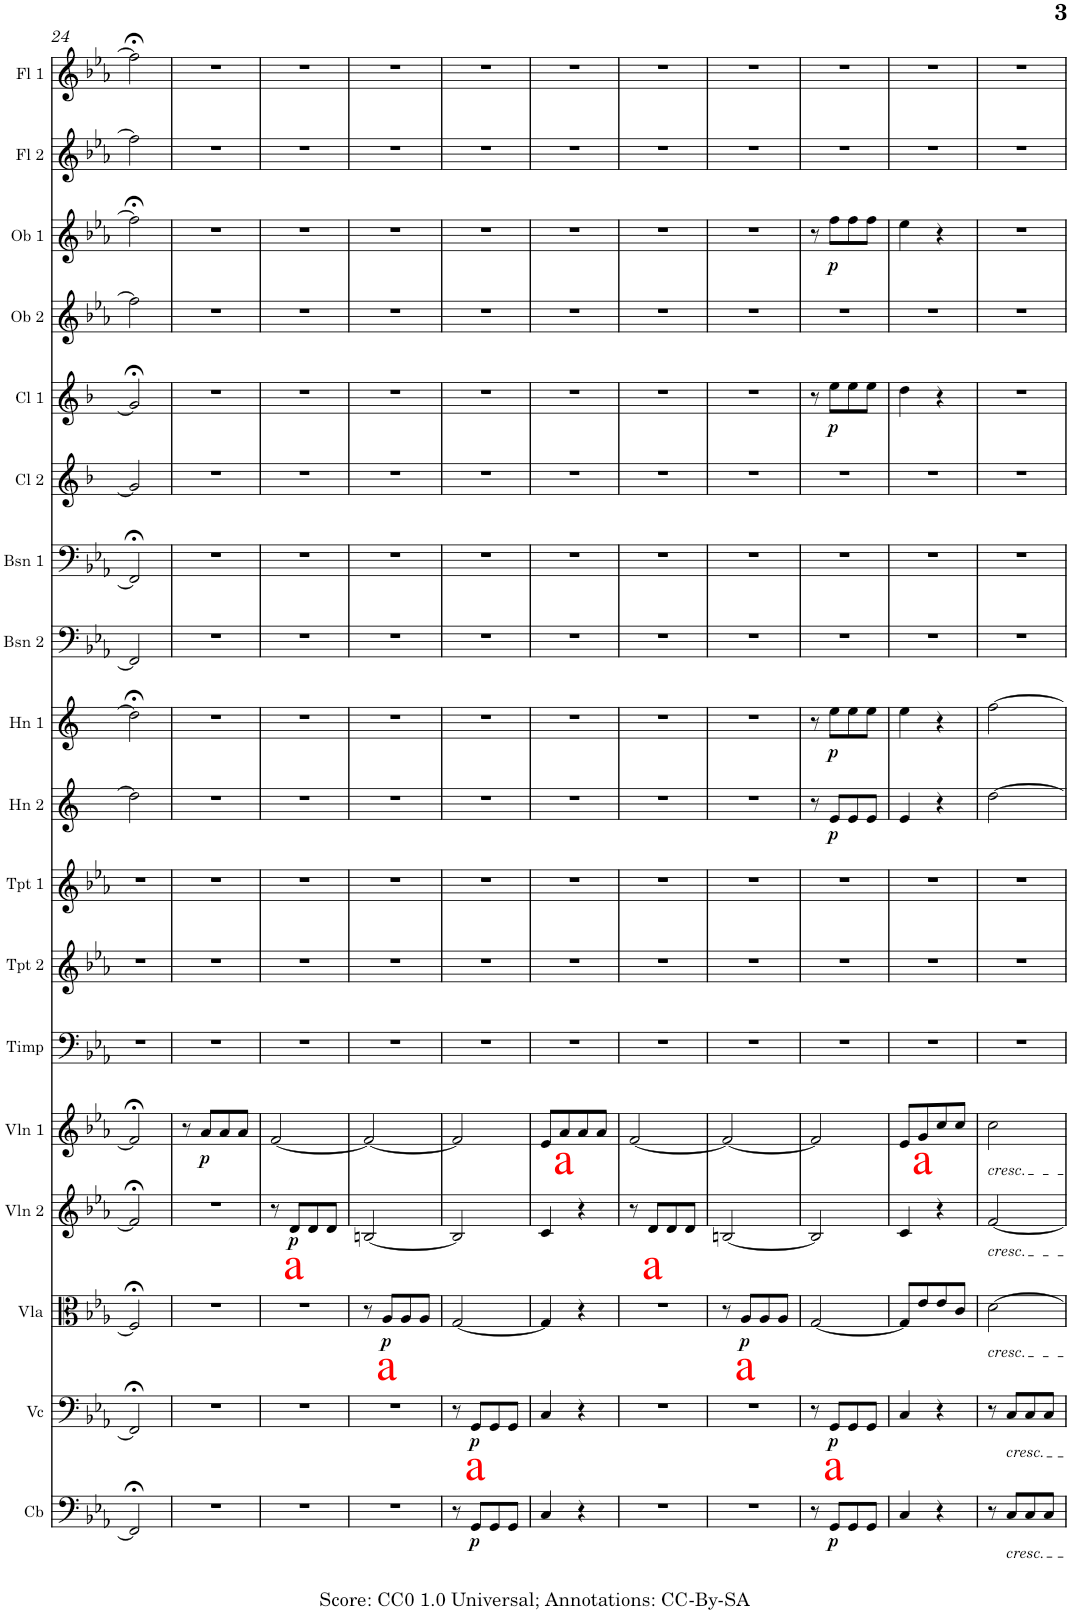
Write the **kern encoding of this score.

**kern	**dynam	**kern	**text	**dynam	**kern	**text	**dynam	**kern	**text	**dynam	**kern	**text	**dynam	**kern	**kern	**kern	**kern	**dynam	**kern	**dynam	**kern	**kern	**kern	**kern	**dynam	**kern	**kern	**dynam	**kern	**kern
*part18	*part18	*part17	*part17	*part17	*part16	*part16	*part16	*part15	*part15	*part15	*part14	*part14	*part14	*part13	*part12	*part11	*part10	*part10	*part9	*part9	*part8	*part7	*part6	*part5	*part5	*part4	*part3	*part3	*part2	*part1
*staff18	*staff18	*staff17	*staff17	*staff17	*staff16	*staff16	*staff16	*staff15	*staff15	*staff15	*staff14	*staff14	*staff14	*staff13	*staff12	*staff11	*staff10	*staff10	*staff9	*staff9	*staff8	*staff7	*staff6	*staff5	*staff5	*staff4	*staff3	*staff3	*staff2	*staff1
*I"Contrabass	*	*I"Violoncello	*	*	*I"Viola	*	*	*I"Violin 2	*	*	*I"Violin 1	*	*	*I"Timpani	*I"C Trumpet 2	*I"C Trumpet 1	*I"Eb Horn 2	*	*I"Eb Horn 1	*	*I"Bassoon 2	*I"Bassoon 1	*I"Bb Clarinet 2	*I"Bb Clarinet	*	*I"Oboe 2	*I"Oboe 1	*	*I"Flute 2	*I"Flute 1
*I'Cb	*	*I'Vc	*	*	*I'Vla	*	*	*I'Vln 2	*	*	*I'Vln 1	*	*	*I'Timp	*I'Tpt 2	*I'Tpt 1	*I'Hn 2	*	*I'Hn 1	*	*I'Bsn 2	*I'Bsn 1	*I'Cl 2	*I'Cl 1	*	*I'Ob 2	*I'Ob 1	*	*I'Fl 2	*I'Fl 1
!!LO:PB:g=z
*clefF4	*	*clefF4	*	*	*clefC3	*	*	*clefG2	*	*	*clefG2	*	*	*clefF4	*clefG2	*clefG2	*clefG2	*	*clefG2	*	*clefF4	*clefF4	*clefG2	*clefG2	*	*clefG2	*clefG2	*	*clefG2	*clefG2
*Trd7c12	*	*	*	*	*	*	*	*	*	*	*	*	*	*	*	*	*Trd5c9	*	*Trd5c9	*	*	*	*Trd1c2	*Trd1c2	*	*	*	*	*	*
*k[b-e-a-]	*	*k[b-e-a-]	*	*	*k[b-e-a-]	*	*	*k[b-e-a-]	*	*	*k[b-e-a-]	*	*	*k[b-e-a-]	*k[b-e-a-]	*k[b-e-a-]	*k[]	*	*k[]	*	*k[b-e-a-]	*k[b-e-a-]	*k[b-]	*k[b-]	*	*k[b-e-a-]	*k[b-e-a-]	*	*k[b-e-a-]	*k[b-e-a-]
*M2/4	*	*M2/4	*	*	*M2/4	*	*	*M2/4	*	*	*M2/4	*	*	*M2/4	*M2/4	*M2/4	*M2/4	*	*M2/4	*	*M2/4	*M2/4	*M2/4	*M2/4	*	*M2/4	*M2/4	*	*M2/4	*M2/4
=24	=24	=24	=24	=24	=24	=24	=24	=24	=24	=24	=24	=24	=24	=24	=24	=24	=24	=24	=24	=24	=24	=24	=24	=24	=24	=24	=24	=24	=24	=24
2FF;</]	.	2FF;</]	.	.	2F;</]	.	.	2f;</]	.	.	2f;</]	.	.	2r	2r	2r	2dd\]	.	2dd;<\]	.	2FF/]	2FF;</]	2g/]	2g;</]	.	2ff\]	2ff;<\]	.	2ff\]	2ff;<\]
=25	=25	=25	=25	=25	=25	=25	=25	=25	=25	=25	=25	=25	=25	=25	=25	=25	=25	=25	=25	=25	=25	=25	=25	=25	=25	=25	=25	=25	=25	=25
2r	.	2r	.	.	2r	.	.	2r	.	.	8r	.	.	2r	2r	2r	2r	.	2r	.	2r	2r	2r	2r	.	2r	2r	.	2r	2r
!	!	!	!	!	!	!	!	!	!	!	!	!	!LO:DY:b	!	!	!	!	!	!	!	!	!	!	!	!	!	!	!	!	!
.	.	.	.	.	.	.	.	.	.	.	8a-/L	.	p	.	.	.	.	.	.	.	.	.	.	.	.	.	.	.	.	.
.	.	.	.	.	.	.	.	.	.	.	8a-/	.	.	.	.	.	.	.	.	.	.	.	.	.	.	.	.	.	.	.
.	.	.	.	.	.	.	.	.	.	.	8a-/J	.	.	.	.	.	.	.	.	.	.	.	.	.	.	.	.	.	.	.
=26	=26	=26	=26	=26	=26	=26	=26	=26	=26	=26	=26	=26	=26	=26	=26	=26	=26	=26	=26	=26	=26	=26	=26	=26	=26	=26	=26	=26	=26	=26
2r	.	2r	.	.	2r	.	.	8r	.	.	[2f/	.	.	2r	2r	2r	2r	.	2r	.	2r	2r	2r	2r	.	2r	2r	.	2r	2r
!	!	!	!	!	!	!	!	!	!LO:LY:b:color=#FF0000	!LO:DY:b	!	!	!	!	!	!	!	!	!	!	!	!	!	!	!	!	!	!	!	!
.	.	.	.	.	.	.	.	8d/L	a	p	.	.	.	.	.	.	.	.	.	.	.	.	.	.	.	.	.	.	.	.
.	.	.	.	.	.	.	.	8d/	.	.	.	.	.	.	.	.	.	.	.	.	.	.	.	.	.	.	.	.	.	.
.	.	.	.	.	.	.	.	8d/J	.	.	.	.	.	.	.	.	.	.	.	.	.	.	.	.	.	.	.	.	.	.
=27	=27	=27	=27	=27	=27	=27	=27	=27	=27	=27	=27	=27	=27	=27	=27	=27	=27	=27	=27	=27	=27	=27	=27	=27	=27	=27	=27	=27	=27	=27
2r	.	2r	.	.	8r	.	.	[2Bn/	.	.	2f/_	.	.	2r	2r	2r	2r	.	2r	.	2r	2r	2r	2r	.	2r	2r	.	2r	2r
!	!	!	!	!	!	!LO:LY:b:color=#FF0000	!LO:DY:b	!	!	!	!	!	!	!	!	!	!	!	!	!	!	!	!	!	!	!	!	!	!	!
.	.	.	.	.	8A-/L	a	p	.	.	.	.	.	.	.	.	.	.	.	.	.	.	.	.	.	.	.	.	.	.	.
.	.	.	.	.	8A-/	.	.	.	.	.	.	.	.	.	.	.	.	.	.	.	.	.	.	.	.	.	.	.	.	.
.	.	.	.	.	8A-/J	.	.	.	.	.	.	.	.	.	.	.	.	.	.	.	.	.	.	.	.	.	.	.	.	.
=28	=28	=28	=28	=28	=28	=28	=28	=28	=28	=28	=28	=28	=28	=28	=28	=28	=28	=28	=28	=28	=28	=28	=28	=28	=28	=28	=28	=28	=28	=28
8r	.	8r	.	.	[2G/	.	.	2B/]	.	.	2f/]	.	.	2r	2r	2r	2r	.	2r	.	2r	2r	2r	2r	.	2r	2r	.	2r	2r
!	!LO:DY:b	!	!LO:LY:b:color=#FF0000	!LO:DY:b	!	!	!	!	!	!	!	!	!	!	!	!	!	!	!	!	!	!	!	!	!	!	!	!	!	!
8GG/L	p	8GG/L	a	p	.	.	.	.	.	.	.	.	.	.	.	.	.	.	.	.	.	.	.	.	.	.	.	.	.	.
8GG/	.	8GG/	.	.	.	.	.	.	.	.	.	.	.	.	.	.	.	.	.	.	.	.	.	.	.	.	.	.	.	.
8GG/J	.	8GG/J	.	.	.	.	.	.	.	.	.	.	.	.	.	.	.	.	.	.	.	.	.	.	.	.	.	.	.	.
=29	=29	=29	=29	=29	=29	=29	=29	=29	=29	=29	=29	=29	=29	=29	=29	=29	=29	=29	=29	=29	=29	=29	=29	=29	=29	=29	=29	=29	=29	=29
4C/	.	4C/	.	.	4G/]	.	.	4c/	.	.	8e-/L	.	.	2r	2r	2r	2r	.	2r	.	2r	2r	2r	2r	.	2r	2r	.	2r	2r
!	!	!	!	!	!	!	!	!	!	!	!	!LO:LY:b:color=#FF0000	!	!	!	!	!	!	!	!	!	!	!	!	!	!	!	!	!	!
.	.	.	.	.	.	.	.	.	.	.	8a-/	a	.	.	.	.	.	.	.	.	.	.	.	.	.	.	.	.	.	.
4r	.	4r	.	.	4r	.	.	4r	.	.	8a-/	.	.	.	.	.	.	.	.	.	.	.	.	.	.	.	.	.	.	.
.	.	.	.	.	.	.	.	.	.	.	8a-/J	.	.	.	.	.	.	.	.	.	.	.	.	.	.	.	.	.	.	.
=30	=30	=30	=30	=30	=30	=30	=30	=30	=30	=30	=30	=30	=30	=30	=30	=30	=30	=30	=30	=30	=30	=30	=30	=30	=30	=30	=30	=30	=30	=30
2r	.	2r	.	.	2r	.	.	8r	.	.	[2f/	.	.	2r	2r	2r	2r	.	2r	.	2r	2r	2r	2r	.	2r	2r	.	2r	2r
!	!	!	!	!	!	!	!	!	!LO:LY:b:color=#FF0000	!	!	!	!	!	!	!	!	!	!	!	!	!	!	!	!	!	!	!	!	!
.	.	.	.	.	.	.	.	8d/L	a	.	.	.	.	.	.	.	.	.	.	.	.	.	.	.	.	.	.	.	.	.
.	.	.	.	.	.	.	.	8d/	.	.	.	.	.	.	.	.	.	.	.	.	.	.	.	.	.	.	.	.	.	.
.	.	.	.	.	.	.	.	8d/J	.	.	.	.	.	.	.	.	.	.	.	.	.	.	.	.	.	.	.	.	.	.
=31	=31	=31	=31	=31	=31	=31	=31	=31	=31	=31	=31	=31	=31	=31	=31	=31	=31	=31	=31	=31	=31	=31	=31	=31	=31	=31	=31	=31	=31	=31
2r	.	2r	.	.	8r	.	.	[2Bn/	.	.	2f/_	.	.	2r	2r	2r	2r	.	2r	.	2r	2r	2r	2r	.	2r	2r	.	2r	2r
!	!	!	!	!	!	!LO:LY:b:color=#FF0000	!LO:DY:b	!	!	!	!	!	!	!	!	!	!	!	!	!	!	!	!	!	!	!	!	!	!	!
.	.	.	.	.	8A-/L	a	p	.	.	.	.	.	.	.	.	.	.	.	.	.	.	.	.	.	.	.	.	.	.	.
.	.	.	.	.	8A-/	.	.	.	.	.	.	.	.	.	.	.	.	.	.	.	.	.	.	.	.	.	.	.	.	.
.	.	.	.	.	8A-/J	.	.	.	.	.	.	.	.	.	.	.	.	.	.	.	.	.	.	.	.	.	.	.	.	.
=32	=32	=32	=32	=32	=32	=32	=32	=32	=32	=32	=32	=32	=32	=32	=32	=32	=32	=32	=32	=32	=32	=32	=32	=32	=32	=32	=32	=32	=32	=32
8r	.	8r	.	.	[2G/	.	.	2B/]	.	.	2f/]	.	.	2r	2r	2r	8r	.	8r	.	2r	2r	2r	8r	.	2r	8r	.	2r	2r
!	!LO:DY:b	!	!LO:LY:b:color=#FF0000	!LO:DY:b	!	!	!	!	!	!	!	!	!	!	!	!	!	!LO:DY:b	!	!LO:DY:b	!	!	!	!	!LO:DY:b	!	!	!LO:DY:b	!	!
8GG/L	p	8GG/L	a	p	.	.	.	.	.	.	.	.	.	.	.	.	8e/L	p	8ee\L	p	.	.	.	8ee\L	p	.	8ff\L	p	.	.
8GG/	.	8GG/	.	.	.	.	.	.	.	.	.	.	.	.	.	.	8e/	.	8ee\	.	.	.	.	8ee\	.	.	8ff\	.	.	.
8GG/J	.	8GG/J	.	.	.	.	.	.	.	.	.	.	.	.	.	.	8e/J	.	8ee\J	.	.	.	.	8ee\J	.	.	8ff\J	.	.	.
=33	=33	=33	=33	=33	=33	=33	=33	=33	=33	=33	=33	=33	=33	=33	=33	=33	=33	=33	=33	=33	=33	=33	=33	=33	=33	=33	=33	=33	=33	=33
4C/	.	4C/	.	.	8G/L]	.	.	4c/	.	.	8e-/L	.	.	2r	2r	2r	4e/	.	4ee\	.	2r	2r	2r	4dd\	.	2r	4ee-\	.	2r	2r
!	!	!	!	!	!	!	!	!	!	!	!	!LO:LY:b:color=#FF0000	!	!	!	!	!	!	!	!	!	!	!	!	!	!	!	!	!	!
.	.	.	.	.	8e-/	.	.	.	.	.	8g/	a	.	.	.	.	.	.	.	.	.	.	.	.	.	.	.	.	.	.
4r	.	4r	.	.	8e-/	.	.	4r	.	.	8cc/	.	.	.	.	.	4r	.	4r	.	.	.	.	4r	.	.	4r	.	.	.
.	.	.	.	.	8c/J	.	.	.	.	.	8cc/J	.	.	.	.	.	.	.	.	.	.	.	.	.	.	.	.	.	.	.
=34	=34	=34	=34	=34	=34	=34	=34	=34	=34	=34	=34	=34	=34	=34	=34	=34	=34	=34	=34	=34	=34	=34	=34	=34	=34	=34	=34	=34	=34	=34
!	!	!	!	!	!	!	!	!	!	!	!LO:TX:b:i:t=cresc.	!	!	!	!	!	!	!	!	!	!	!	!	!	!	!	!	!	!	!
!	!	!	!	!	!	!	!	!LO:TX:b:i:t=cresc.	!	!	!	!	!	!	!	!	!	!	!	!	!	!	!	!	!	!	!	!	!	!
!	!	!	!	!	!LO:TX:b:i:t=cresc.	!	!	!	!	!	!	!	!	!	!	!	!	!	!	!	!	!	!	!	!	!	!	!	!	!
8r	.	8r	.	.	[2d\	.	.	[2f/	.	.	2cc\	.	.	2r	2r	2r	[2dd\	.	[2ff\	.	2r	2r	2r	2r	.	2r	2r	.	2r	2r
!	!	!LO:TX:b:i:t=cresc.	!	!	!	!	!	!	!	!	!	!	!	!	!	!	!	!	!	!	!	!	!	!	!	!	!	!	!	!
!LO:TX:b:i:t=cresc.	!	!	!	!	!	!	!	!	!	!	!	!	!	!	!	!	!	!	!	!	!	!	!	!	!	!	!	!	!	!
8C/L	.	8C/L	.	.	.	.	.	.	.	.	.	.	.	.	.	.	.	.	.	.	.	.	.	.	.	.	.	.	.	.
8C/	.	8C/	.	.	.	.	.	.	.	.	.	.	.	.	.	.	.	.	.	.	.	.	.	.	.	.	.	.	.	.
8C/J	.	8C/J	.	.	.	.	.	.	.	.	.	.	.	.	.	.	.	.	.	.	.	.	.	.	.	.	.	.	.	.
=	=	=	=	=	=	=	=	=	=	=	=	=	=	=	=	=	=	=	=	=	=	=	=	=	=	=	=	=	=	=
*-	*-	*-	*-	*-	*-	*-	*-	*-	*-	*-	*-	*-	*-	*-	*-	*-	*-	*-	*-	*-	*-	*-	*-	*-	*-	*-	*-	*-	*-	*-
